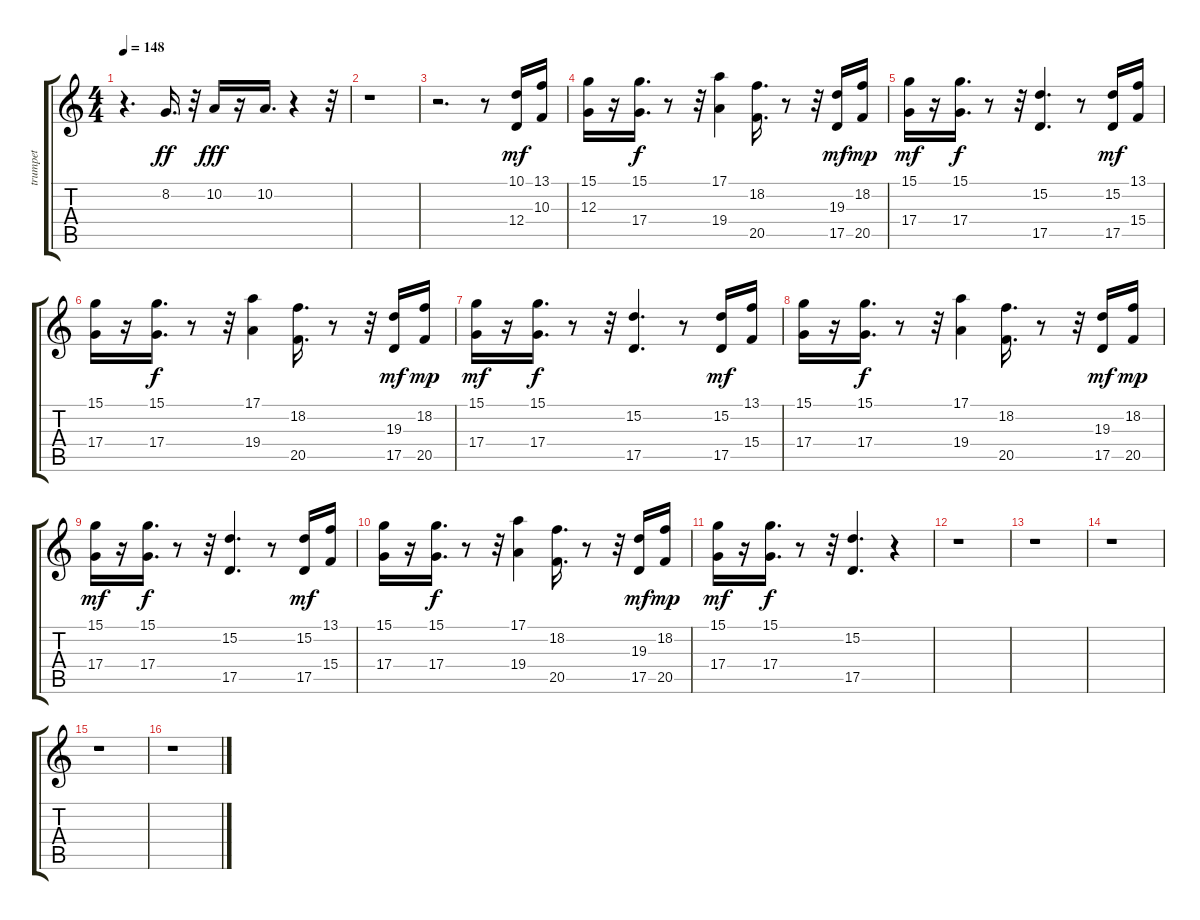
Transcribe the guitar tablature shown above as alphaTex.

\track ("trumpet             " "trumpet   ") {instrument brasssection}
\staff {score tabs}
\tuning (E4 B3 G3 D3 A2 E2) {hide}
\ts (4 4)
\tempo 148
\clef g2
\ks c
r.4{d dy ff} 8.2.16{d} r.32 10.2.16{dy fff} r.16 10.2.16{d} r.4 r.32 |
r.1 |
r.2{d} r.8 (10.1 12.4).16{dy mf} (13.1 10.3).16 |
(15.1 12.3).16 r.16 (15.1 17.4).16{d dy f} r.8 r.32 (17.1 19.4).4 (18.2 20.5).16{d} r.8 r.32 (19.3 17.5).16{dy mf} (18.2 20.5).16{dy mp} |
(15.1 17.4).16{dy mf} r.16 (15.1 17.4).16{d dy f} r.8 r.32 (15.2 17.5).4{d} r.8 (15.2 17.5).16{dy mf} (13.1 15.4).16 |
(15.1 17.4).16 r.16 (15.1 17.4).16{d dy f} r.8 r.32 (17.1 19.4).4 (18.2 20.5).16{d} r.8 r.32 (19.3 17.5).16{dy mf} (18.2 20.5).16{dy mp} |
(15.1 17.4).16{dy mf} r.16 (15.1 17.4).16{d dy f} r.8 r.32 (15.2 17.5).4{d} r.8 (15.2 17.5).16{dy mf} (13.1 15.4).16 |
(15.1 17.4).16 r.16 (15.1 17.4).16{d dy f} r.8 r.32 (17.1 19.4).4 (18.2 20.5).16{d} r.8 r.32 (19.3 17.5).16{dy mf} (18.2 20.5).16{dy mp} |
(15.1 17.4).16{dy mf} r.16 (15.1 17.4).16{d dy f} r.8 r.32 (15.2 17.5).4{d} r.8 (15.2 17.5).16{dy mf} (13.1 15.4).16 |
(15.1 17.4).16 r.16 (15.1 17.4).16{d dy f} r.8 r.32 (17.1 19.4).4 (18.2 20.5).16{d} r.8 r.32 (19.3 17.5).16{dy mf} (18.2 20.5).16{dy mp} |
(15.1 17.4).16{dy mf} r.16 (15.1 17.4).16{d dy f} r.8 r.32 (15.2 17.5).4{d} r.4 |
r.1 |
r.1 |
r.1 |
r.1 |
r.1
